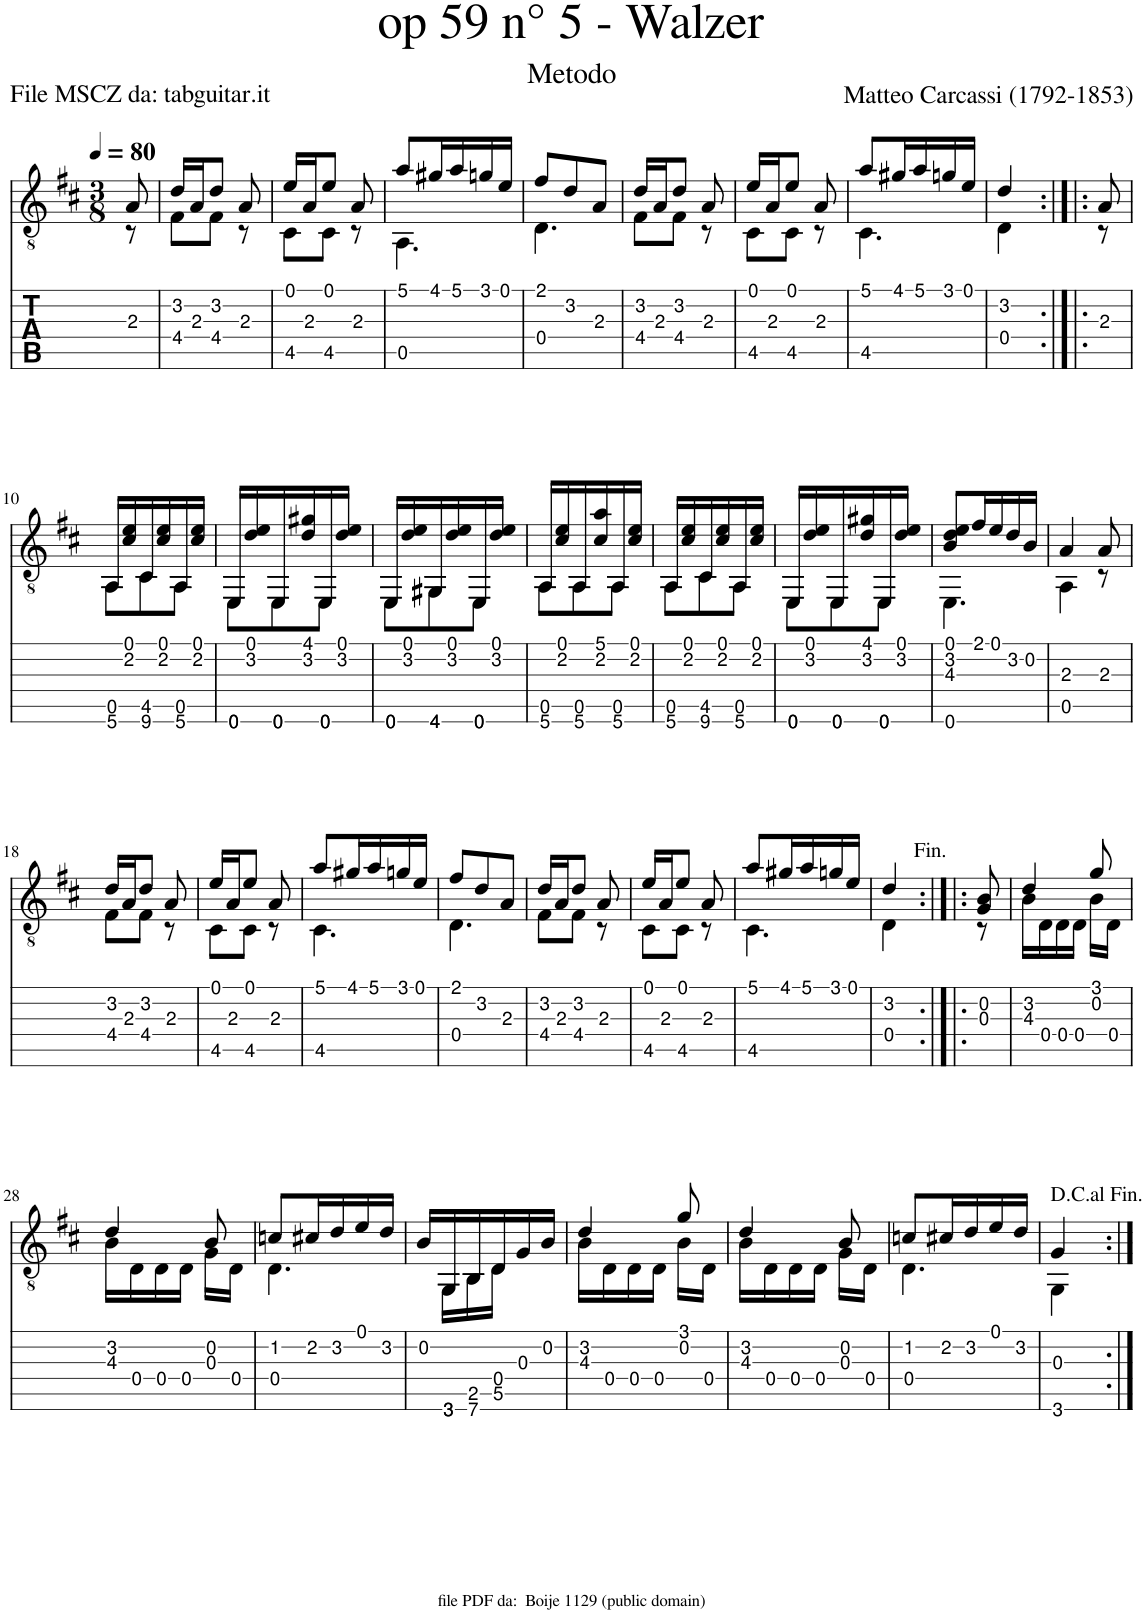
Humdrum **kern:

**kern	**kern
*part1	*part1
*staff2	*staff1
*I"Guitar	*
*I'Guit.	*
*stria6	*
*	*clefGv2
*k[f#c#]	*k[f#c#]
*M3/8	*M3/8
*MM80	*MM80
=	=
*^	*^
8A	8r	8A/	8r
=1	=1	=1	=1
16dLL	8F#L	16d/LL	8F#\L
16AJ	.	16A/J	.
8d	8F#J	8d/J	8F#\J
8AJ	8r	8A/	8r
=2	=2	=2	=2
16eLL	8C#L	16e/LL	8C#\L
16AJ	.	16A/J	.
8e	8C#J	8e/J	8C#\J
8AJ	8r	8A/	8r
=3	=3	=3	=3
8aL	4.AA	8a/L	4.AA\
16g#L	.	16g#X/L	.
16a	.	16a/	.
16g	.	16gn/	.
16eJJ	.	16e/JJ	.
=4	=4	=4	=4
8f#L	4.D	8f#/L	4.D\
8d	.	8d/	.
8AJ	.	8A/J	.
=5	=5	=5	=5
16dLL	8F#L	16d/LL	8F#\L
16AJ	.	16A/J	.
8d	8F#J	8d/J	8F#\J
8AJ	8r	8A/	8r
=6	=6	=6	=6
16eLL	8C#L	16e/LL	8C#\L
16AJ	.	16A/J	.
8e	8C#J	8e/J	8C#\J
8AJ	8r	8A/	8r
=7	=7	=7	=7
8aL	4.C#	8a/L	4.C#\
16g#L	.	16g#X/L	.
16a	.	16a/	.
16g	.	16gn/	.
16eJJ	.	16e/JJ	.
=8	=8	=8	=8
4d	4D	4d/	4D\
=9:|!|:	=9:|!|:	=9:|!|:	=9:|!|:
8A	8r	8A/	8r
!!LO:LB:g=z	!!
=10	=10	=10	=10
16AALL	8AAL	16AA/LL	8AA\L
16c#\ 16e\	.	16c#/ 16e/	.
16C#	8C#	16C#/	8C#\
16c#\ 16e\	.	16c#/ 16e/	.
16AA	8AAJ	16AA/	8AA\J
16c#\ 16e\JJ	.	16c#/ 16e/JJ	.
=11	=11	=11	=11
16EELL	8EEL	16EE/LL	8EE\L
16d\ 16e\	.	16d/ 16e/	.
16EE	8EE	16EE/	8EE\
16d\ 16g#\	.	16d/ 16g#X/	.
16EE	8EEJ	16EE/	8EE\J
16d\ 16e\JJ	.	16d/ 16e/JJ	.
=12	=12	=12	=12
16EELL	8EEL	16EE/LL	8EE\L
16d\ 16e\	.	16d/ 16e/	.
16GG#	8GG#	16GG#X/	8GG#\
16d\ 16e\	.	16d/ 16e/	.
16EE	8EEJ	16EE/	8EE\J
16d\ 16e\JJ	.	16d/ 16e/JJ	.
=13	=13	=13	=13
16AALL	8AAL	16AA/LL	8AA\L
16c#\ 16e\	.	16c#/ 16e/	.
16AA	8AA	16AA/	8AA\
16c#\ 16a\	.	16c#/ 16a/	.
16AA	8AAJ	16AA/	8AA\J
16c#\ 16e\JJ	.	16c#/ 16e/JJ	.
=14	=14	=14	=14
16AALL	8AAL	16AA/LL	8AA\L
16c#\ 16e\	.	16c#/ 16e/	.
16C#	8C#	16C#/	8C#\
16c#\ 16e\	.	16c#/ 16e/	.
16AA	8AAJ	16AA/	8AA\J
16c#\ 16e\JJ	.	16c#/ 16e/JJ	.
=15	=15	=15	=15
16EELL	8EEL	16EE/LL	8EE\L
16d\ 16e\	.	16d/ 16e/	.
16EE	8EE	16EE/	8EE\
16d\ 16g#X\	.	16d/ 16g#X/	.
16EE	8EEJ	16EE/	8EE\J
16d\ 16e\JJ	.	16d/ 16e/JJ	.
=16	=16	=16	=16
8B\ 8d\ 8e\L	4.EE	8B/ 8d/ 8e/L	4.EE\
16f#L	.	16f#/L	.
16e	.	16e/	.
16d	.	16d/	.
16BJJ	.	16B/JJ	.
=17	=17	=17	=17
4A	4AA	4A/	4AA\
8A	8r	8A/	8r
!!LO:LB:g=z	!!
=18	=18	=18	=18
16dLL	8F#L	16d/LL	8F#\L
16AJ	.	16A/J	.
8d	8F#J	8d/J	8F#\J
8AJ	8r	8A/	8r
=19	=19	=19	=19
16eLL	8C#L	16e/LL	8C#\L
16AJ	.	16A/J	.
8e	8C#J	8e/J	8C#\J
8AJ	8r	8A/	8r
=20	=20	=20	=20
8aL	4.C#	8a/L	4.C#\
16g#XL	.	16g#X/L	.
16a	.	16a/	.
16gn	.	16gn/	.
16eJJ	.	16e/JJ	.
=21	=21	=21	=21
8f#L	4.D	8f#/L	4.D\
8d	.	8d/	.
8AJ	.	8A/J	.
=22	=22	=22	=22
16dLL	8F#L	16d/LL	8F#\L
16AJ	.	16A/J	.
8d	8F#J	8d/J	8F#\J
8AJ	8r	8A/	8r
=23	=23	=23	=23
16eLL	8C#L	16e/LL	8C#\L
16AJ	.	16A/J	.
8e	8C#J	8e/J	8C#\J
8AJ	8r	8A/	8r
=24	=24	=24	=24
8aL	4.C#	8a/L	4.C#\
16g#XL	.	16g#X/L	.
16a	.	16a/	.
16gn	.	16gn/	.
16eJJ	.	16e/JJ	.
=25	=25	=25	=25
!	!	!LO:TX:a:t=Fin.	!
4d	4D	4d/	4D\
=26:|!|:	=26:|!|:	=26:|!|:	=26:|!|:
8G 8B	8r	8G/ 8B/	8r
=27	=27	=27	=27
4d	16BLL	4d/	16B\LL
.	16D	.	16D\
.	16D	.	16D\
.	16D	.	16D\JJ
8g	16B	8g/	16B\LL
.	16DJJ	.	16D\JJ
!!LO:LB:g=z	!!
=28	=28	=28	=28
4d	16BLL	4d/	16B\LL
.	16D	.	16D\
.	16D	.	16D\
.	16D	.	16D\JJ
8B	16G	8B/	16G\LL
.	16DJJ	.	16D\JJ
=29	=29	=29	=29
8cL	4.D	8cn/L	4.D\
16c#L	.	16c#X/L	.
16d	.	16d/	.
16e	.	16e/	.
16dJJ	.	16d/JJ	.
=30	=30	=30	=30
16BLL	16ryy	16B/LL	16ryy
16GG	16GGLL	16GG/	16GG\LL
16BB	16BB	16BB/	16BB\
16D	16DJJ	16D/	16D\JJ
16G	8ryy	16G/	8ryy
16BJJ	.	16B/JJ	.
=31	=31	=31	=31
4d	16BLL	4d/	16B\LL
.	16D	.	16D\
.	16D	.	16D\
.	16D	.	16D\JJ
8g	16B	8g/	16B\LL
.	16DJJ	.	16D\JJ
=32	=32	=32	=32
4d	16BLL	4d/	16B\LL
.	16D	.	16D\
.	16D	.	16D\
.	16D	.	16D\JJ
8B	16G	8B/	16G\LL
.	16DJJ	.	16D\JJ
=33	=33	=33	=33
8cnL	4.D	8cn/L	4.D\
16c#XL	.	16c#X/L	.
16d	.	16d/	.
16e	.	16e/	.
16dJJ	.	16d/JJ	.
=34	=34	=34	=34
!	!	!LO:TX:a:t=D.C.al Fin.	!
4G	4GG	4G/	4GG\
*v	*v	*	*
*	*v	*v
=:|!	=:|!
*-	*-
